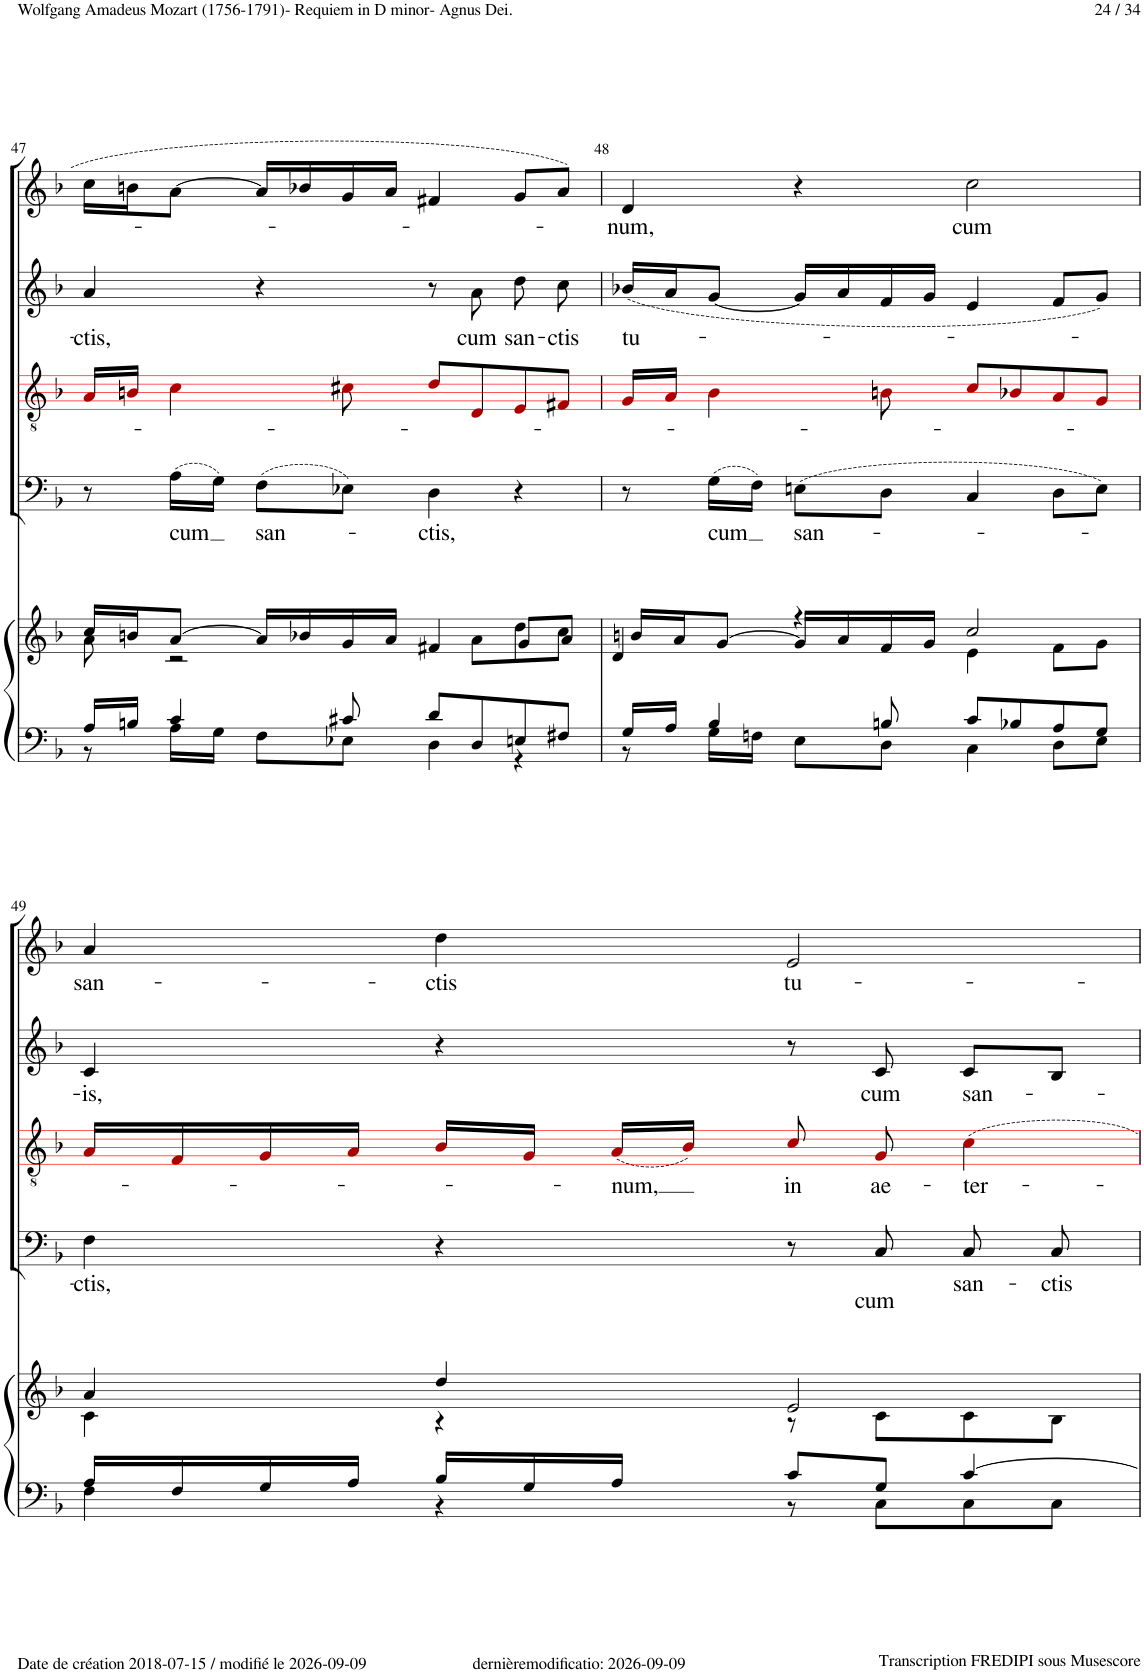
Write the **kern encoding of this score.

**kern	**kern	**kern	**text	**kern	**text	**kern	**text	**kern	**text
*part5	*part5	*part4	*part4	*part3	*part3	*part2	*part2	*part1	*part1
*staff6	*staff5	*staff4	*staff4	*staff3	*staff3	*staff2	*staff2	*staff1	*staff1
*I"Piano	*	*I"Bass	*	*I"Tenor	*	*I"Alto	*	*I"Soprano	*
*I'Pno	*	*	*	*	*	*	*	*	*
!!LO:PB:g=z
*clefF4	*clefG2	*clefF4	*	*clefGv2	*	*clefG2	*	*clefG2	*
*	*	*	*	*ITrd8c14	*	*	*	*	*
*k[b-]	*k[b-]	*k[b-]	*	*k[b-]	*	*k[b-]	*	*k[b-]	*
*M4/4	*M4/4	*M4/4	*	*M4/4	*	*M4/4	*	*M4/4	*
*met(c)	*met(c)	*met(c)	*	*met(c)	*	*met(c)	*	*met(c)	*
=47	=47	=47	=47	=47	=47	=47	=47	=47	=47
*^	*^	*	*	*	*	*	*	*	*
!	!	!	!	!	!	!	!	!	!LO:LY:b	!	!
16A/LL	8r	16cc/LL	8a\	8r	.	16A!i/LL	.	4a!/	-ctis,	16cc!\LL	.
16Bn/JJ	.	16bn/J	.	.	.	16Bn!i/JJ	.	.	.	16bn!\J	.
!	!	!	!	!	!LO:LY:b	!	!	!	!	!	!
4c/	16A\LL	[8a/J	2r	(16A!\LL	-cum	4c!i\	.	.	.	[8a!\J	.
.	16G\JJ	.	.	16G!\JJ)	.	.	.	.	.	.	.
!	!	!	!	!	!LO:LY:b	!	!	!	!	!	!
.	8F\L	16a/LL]	.	(8F!\L	san-	.	.	4r	.	16a!/LL]	.
.	.	16b-X/	.	.	.	.	.	.	.	16b-X!/	.
8c#X/	8E-X\J	16g/	.	8E-X!\J)	.	8c#X!i\	.	.	.	16g!/	.
.	.	16a/JJ	.	.	.	.	.	.	.	16a!/JJ	.
!	!	!	!	!	!LO:LY:b	!	!	!	!	!	!
8d/L	4D\	4f#X/	.	4D!\	-ctis,	8d!i/L	.	8r	.	4f#X!/	.
!	!	!	!	!	!	!	!	!	!LO:LY:b	!	!
8D/	.	.	8a\L	.	.	8D!i/	.	8a!\	cum	.	.
!	!	!	!	!	!	!	!	!	!LO:LY:b	!	!
8En/	4r	8g/L	8dd\	4r	.	8E!i/	.	8dd!\	san-	8g!/L	.
!	!	!	!	!	!	!	!	!	!LO:LY:b	!	!
8F#X/J	.	8a/J	8cc\J	.	.	8F#X!i/J	.	8cc!\	-ctis	8a!/J	.
=48	=48	=48	=48	=48	=48	=48	=48	=48	=48	=48	=48
!	!	!	!	!	!	!	!	!	!LO:LY:b	!	!LO:LY:b
16G/LL	8r	4d/	16bn/LL	8r	.	16G!i/LL	.	(16b-X!/LL	tu-	4d!/	-num,
16A/JJ	.	.	16a/J	.	.	16A!i/JJ	.	16a!/J	.	.	.
!	!	!	!	!	!LO:LY:b	!	!	!	!	!	!
4B-/	16G\LL	.	[8g/J	(16G!\LL	cum	4B-!i\	.	[8g!/J	.	.	.
.	16Fn\JJ	.	.	16F!\JJ)	.	.	.	.	.	.	.
!	!	!	!	!	!LO:LY:b	!	!	!	!	!	!
.	8E\L	4r	16g/LL]	(8En!\L	san-	.	.	16g!/LL]	.	4r	.
.	.	.	16a/	.	.	.	.	16a!/	.	.	.
8Bn/	8D\J	.	16f/	8D!\J	.	8Bn!i\	.	16f!/	.	.	.
.	.	.	16g/JJ	.	.	.	.	16g!/JJ	.	.	.
!	!	!	!	!	!	!	!	!	!	!	!LO:LY:b
8c/L	4C\	2cc/	4e\	4C!/	.	8c!i/L	.	4e!/	.	2cc!\	cum
8B-X/	.	.	.	.	.	8B-X!i/	.	.	.	.	.
8A/	8D\L	.	8f\L	8D!\L	.	8A!i/	.	8f!/L	.	.	.
8G/J	8E\J	.	8g\J	8E!\J)	.	8G!i/J	.	8g!/J)	.	.	.
!!LO:LB:g=z
=49	=49	=49	=49	=49	=49	=49	=49	=49	=49	=49	=49
!	!	!	!	!	!LO:LY:b	!	!	!	!LO:LY:b	!	!LO:LY:b
16A/LL	4F\	4a/	4c\	4F!\	-ctis,	16A!i/LL	.	4c!/	-is,	4a!/	san-
16F/	.	.	.	.	.	16F!i/	.	.	.	.	.
16G/	.	.	.	.	.	16G!i/	.	.	.	.	.
16A/JJ	.	.	.	.	.	16A!i/JJ	.	.	.	.	.
!	!	!	!	!	!	!	!	!	!	!	!LO:LY:b
16B-/LL	4r	4dd/	4r	4r	.	16B-!i/LL	.	4r	.	4dd!\	-ctis
16G/	.	.	.	.	.	16G!i/JJ	.	.	.	.	.
!	!	!	!	!	!	!	!LO:LY:b	!	!	!	!
16A/JJ	.	.	.	.	.	(16A!i/LL	-num,	.	.	.	.
16ryy	.	.	.	.	.	16B-!i/JJ)	.	.	.	.	.
!	!	!	!	!	!	!	!LO:LY:b	!	!	!	!LO:LY:b
8c/L	8r	2e/	8r	8r	.	8c!i/	in	8r	.	2e!/	tu-
!	!	!	!	!	!LO:LY:b	!	!LO:LY:b	!	!LO:LY:b	!	!
8G/J	8C\L	.	8c\L	8C!/	cum	8G!i/	ae-	8c!/	cum	.	.
!	!	!	!	!	!LO:LY:b	!	!LO:LY:b	!	!LO:LY:b	!	!
[4c/	8C\	.	8c\	8C!/	san-	4c!i\	-ter-	8c!/L	san-	.	.
!	!	!	!	!	!LO:LY:b	!	!	!	!	!	!
.	8C\J	.	8B-\J	8C!/	-ctis	.	.	8B-!/J	.	.	.
*v	*v	*	*	*	*	*	*	*	*	*	*
*	*v	*v	*	*	*	*	*	*	*	*
=	=	=	=	=	=	=	=	=	=
*-	*-	*-	*-	*-	*-	*-	*-	*-	*-
